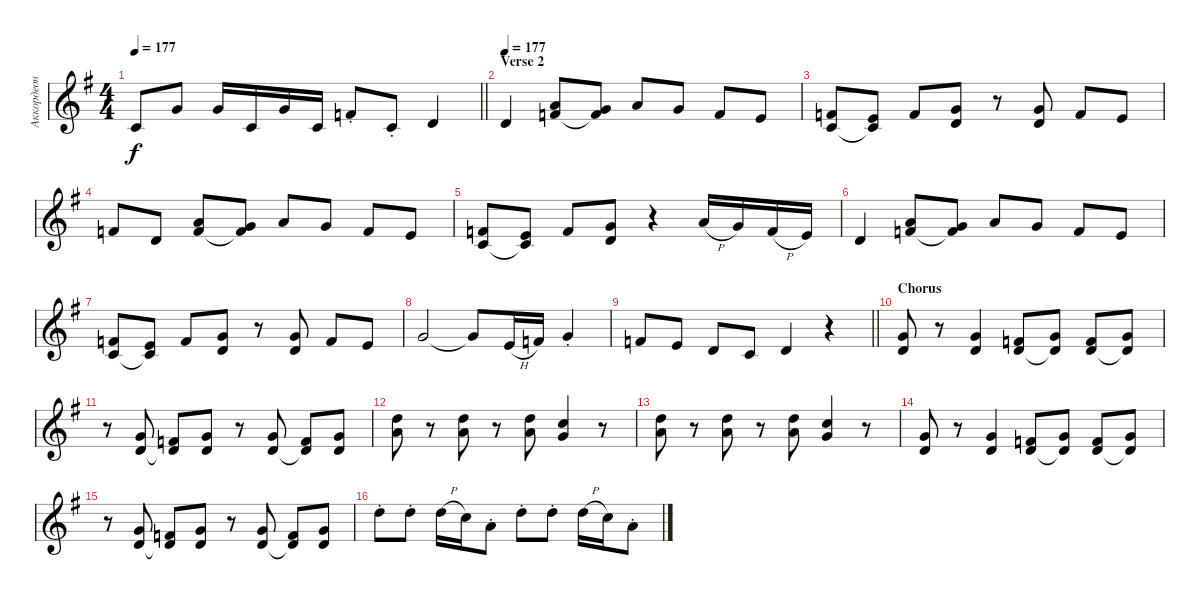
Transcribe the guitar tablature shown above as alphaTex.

\track ("Аккордеон" "Аккордеон") {instrument accordion}
\staff {score}
\tuning (E4 B3 G3 D3 A2 D2) {hide}
\ts (4 4)
\tempo 177
\clef g2
\barLineRight lightlight
\ks eminor
1.2.8{dy f} 3.1.8 3.1.16 1.2.16 3.1.16 1.2.16 1.1{st}.8 1.2{st}.8 3.2.4 |
\section ("" "Verse 2")
\tempo 177
7.3.4{volume 12} (5.1 6.2).8 (3.1 6.2{t}).8 5.1.8 3.1.8 1.1.8 0.1.8 |
(1.1 1.2).8 (0.1 1.2{t}).8 1.1.8 (3.1 3.2).8 r.8 (3.1 3.2).8 1.1.8 0.1.8 |
1.1.8 7.3.8 (5.1 6.2).8 (3.1 6.2{t}).8 5.1.8 3.1.8 1.1.8 0.1.8 |
(1.1 1.2).8 (0.1 1.2{t}).8 1.1.8 (3.1 3.2).8 r.4 5.1{h}.16 3.1.16 1.1{h}.16 0.1.16 |
7.3.4 (5.1 6.2).8 (3.1 6.2{t}).8 5.1.8 3.1.8 1.1.8 0.1.8 |
(1.1 1.2).8 (0.1 1.2{t}).8 1.1.8 (3.1 3.2).8 r.8 (3.1 3.2).8 1.1.8 0.1.8 |
3.1.2 3.1{t}.8 0.1{h}.16 1.1.16 3.1{st}.4 |
\barLineRight lightlight
1.1.8 0.1.8 3.2.8 1.2.8 3.2.4 r.4 |
\section ("" "Chorus")
(3.1 3.2).8 r.8 (3.1 3.2).4 (1.1 3.2).8 (3.1 3.2{t}).8 (1.1 3.2).8 (3.1 3.2{t}).8 |
r.8 (3.1 3.2).8 (1.1 3.2{t}).8 (3.1 3.2).8 r.8 (3.1 3.2).8 (1.1 3.2{t}).8 (3.1 3.2).8 |
(10.1 10.2).8 r.8 (10.1 10.2).8 r.8 (10.1 10.2).8 (8.1 8.2).4 r.8 |
(10.1 10.2).8 r.8 (10.1 10.2).8 r.8 (10.1 10.2).8 (8.1 8.2).4 r.8 |
(3.1 3.2).8 r.8 (3.1 3.2).4 (1.1 3.2).8 (3.1 3.2{t}).8 (1.1 3.2).8 (3.1 3.2{t}).8 |
r.8 (3.1 3.2).8 (1.1 3.2{t}).8 (3.1 3.2).8 r.8 (3.1 3.2).8 (1.1 3.2{t}).8 (3.1 3.2).8 |
10.1{st}.8 10.1{st}.8 10.1{h}.16 8.1.16 10.2{st}.8 10.1{st}.8 10.1{st}.8 10.1{h}.16 8.1.16 10.2{st}.8
